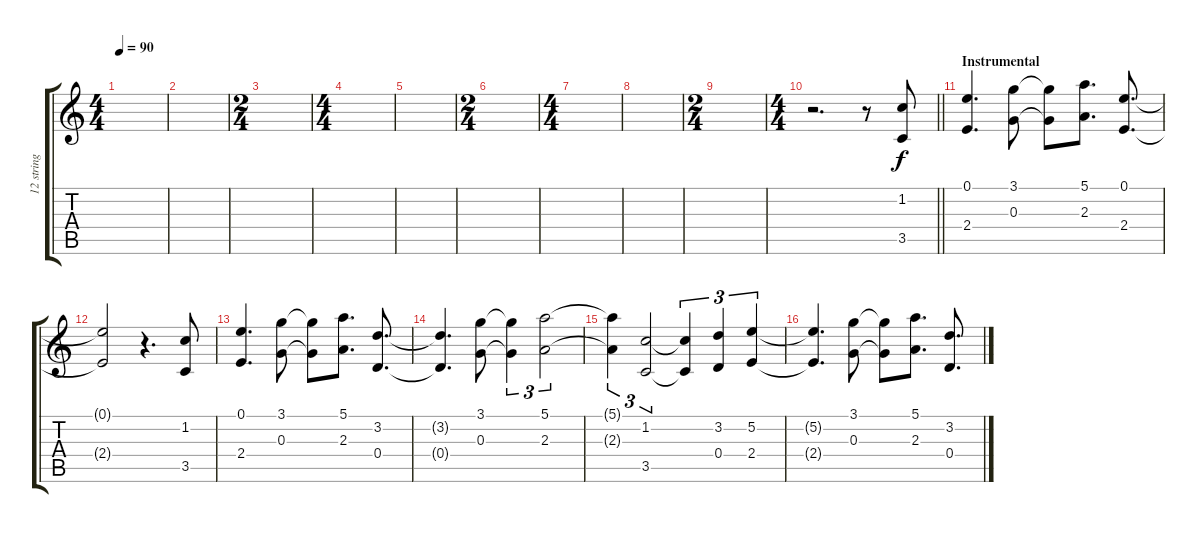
\track ("12 string" "12 string") {instrument acousticguitarsteel}
\staff {score tabs}
\tuning (E4 B3 G3 D3 A2 E2) {hide}
\ts (4 4)
\tempo 90
\clef g2
\ks c
|
|
\ts (2 4)
|
\ts (4 4)
|
|
\ts (2 4)
|
\ts (4 4)
|
|
\ts (2 4)
|
\ts (4 4)
\barLineRight lightlight
r.2{d} r.8 (1.2 3.5).8 |
\section ("" "Instrumental")
(0.1 2.4).4{d} (3.1 0.3).8 (3.1{t} 0.3{t}).8 (5.1 2.3).8{d} (0.1 2.4).8{d} |
(0.1{t} 2.4{t}).2 r.4{d} (1.2 3.5).8 |
(0.1 2.4).4{d} (3.1 0.3).8 (3.1{t} 0.3{t}).8 (5.1 2.3).8{d} (3.2 0.4).8{d} |
(3.2{t} 0.4{t}).4{d} (3.1 0.3).8 (3.1{t} 0.3{t}).4{tu (3 2)} (5.1 2.3).2{tu (3 2)} |
(5.1{t} 2.3{t}).4{tu (3 2)} (1.2 3.5).2{tu (3 2)} (1.2{t} 3.5{t}).4{tu (3 2)} (3.2 0.4).4{tu (3 2)} (5.2 2.4).4{tu (3 2)} |
(5.2{t} 2.4{t}).4{d} (3.1 0.3).8 (3.1{t} 0.3{t}).8 (5.1 2.3).8{d} (3.2 0.4).8{d}
